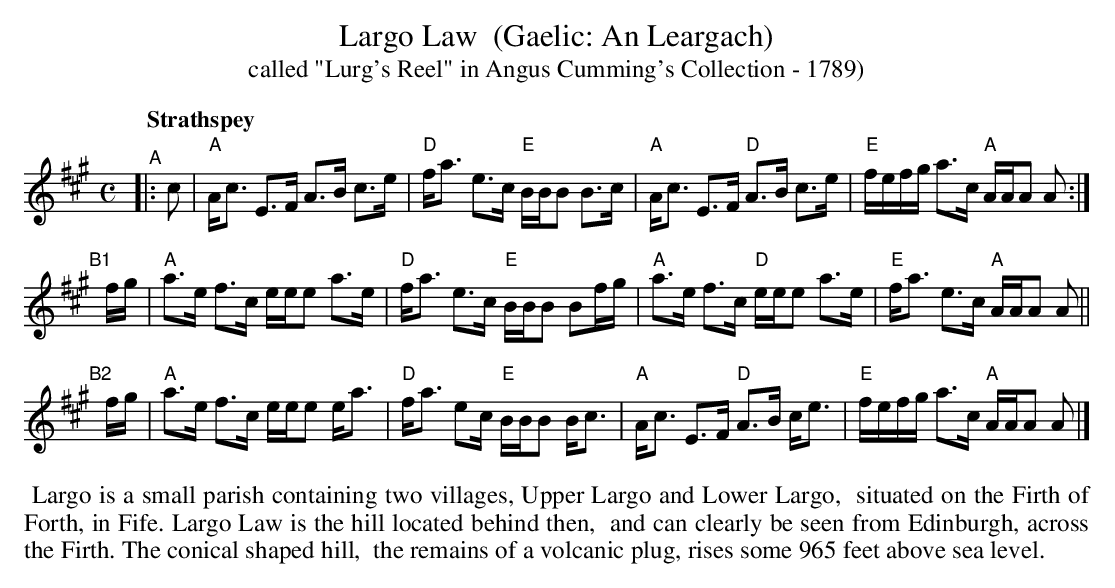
X:1
T: Largo Law  (Gaelic: An Leargach)
T: called "Lurg's Reel" in Angus Cumming's Collection - 1789)
M: C
L: 1/16
Q: "Strathspey"
K: A
"^A"|: c2 |\
"A"Ac3 E3F A3B c3e | "D"fa3 e3c "E"BBB2 B3c |\
"A"Ac3 E3F "D"A3B c3e | "E"fefg a3c "A"AAA2 A2 :|
"^B1"[|] fg |\
"A"a3e f3c eee2 a3e | "D"fa3 e3c "E"BBB2 B2fg |\
"A"a3e f3c "D"eee2 a3e | "E"fa3 e3c "A"AAA2 A2 ||
"^B2"[|] fg |\
"A"a3e f3c eee2 ea3 | "D"fa3 e2c "E"BBB2 Bc3 |\
"A"Ac3 E3F "D"A3B ce3 | "E"fefg a3c "A"AAA2 A2 |]
